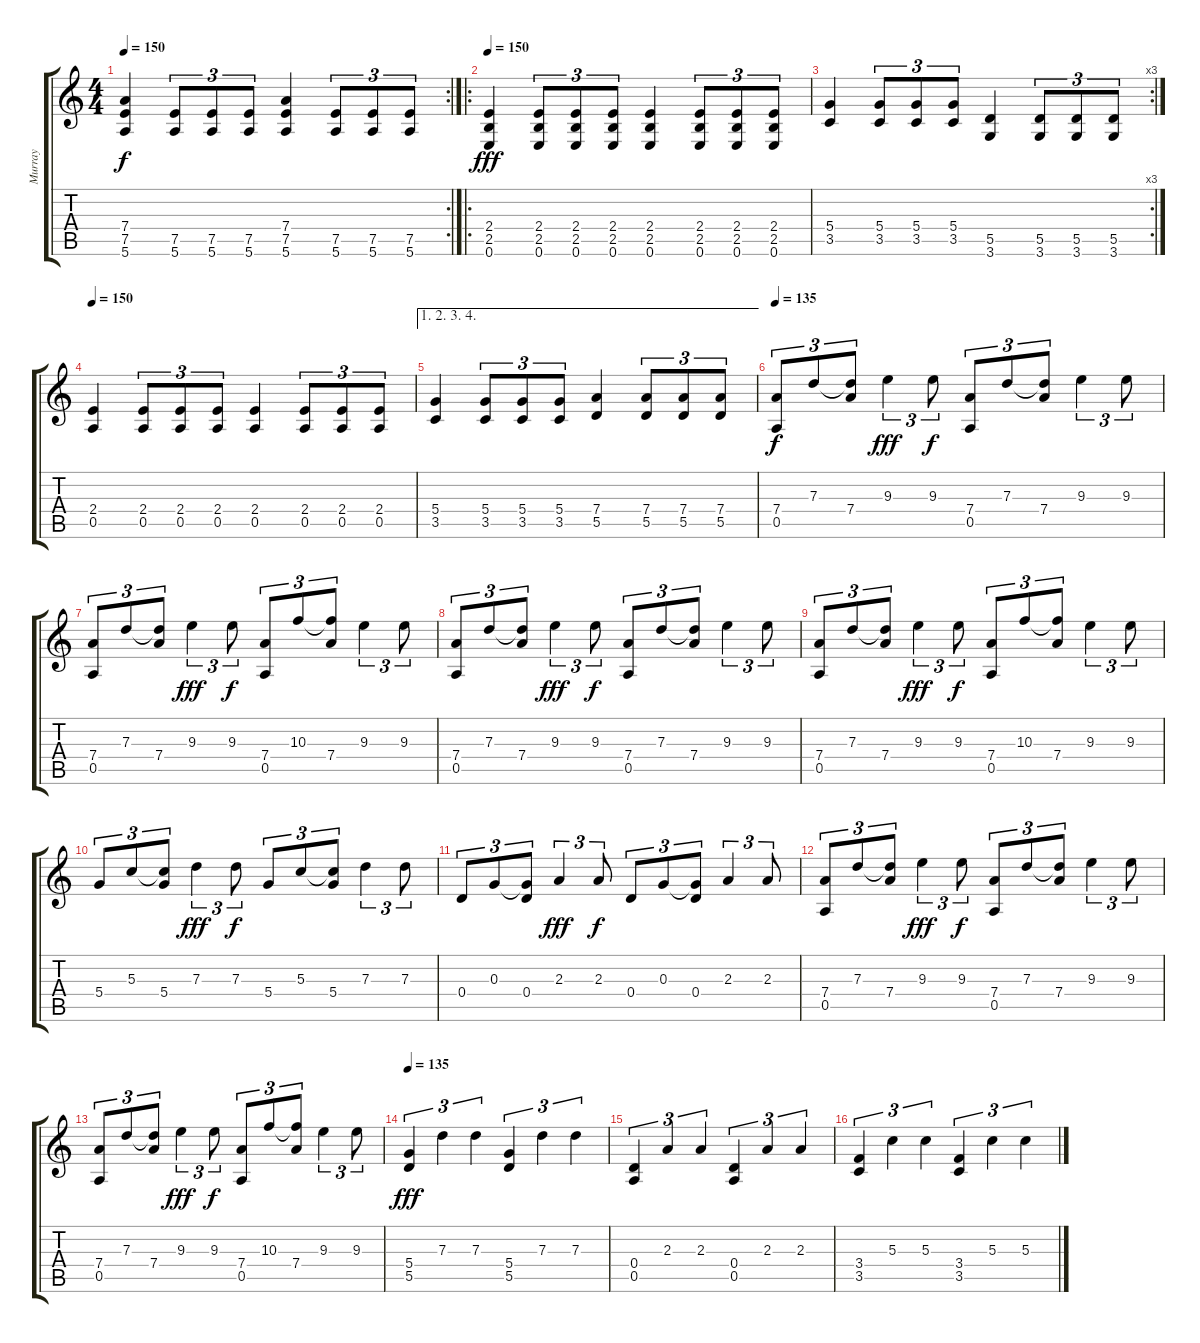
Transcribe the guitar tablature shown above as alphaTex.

\track ("Murray" "Murray") {instrument distortionguitar}
\staff {score tabs}
\tuning (E4 B3 G3 D3 A2 E2) {hide}
\rc 2
\ts (4 4)
\tempo 150
\clef g2
\ks c
(7.4 7.5 5.6).4{dy f} (7.5 5.6).8{tu (3 2)} (7.5 5.6).8{tu (3 2)} (7.5 5.6).8{tu (3 2)} (7.4 7.5 5.6).4 (7.5 5.6).8{tu (3 2)} (7.5 5.6).8{tu (3 2)} (7.5 5.6).8{tu (3 2)} |
\ro
\tempo 150
(2.4 2.5 0.6).4{dy fff instrument distortionguitar} (2.4 2.5 0.6).8{tu (3 2)} (2.4 2.5 0.6).8{tu (3 2)} (2.4 2.5 0.6).8{tu (3 2)} (2.4 2.5 0.6).4 (2.4 2.5 0.6).8{tu (3 2)} (2.4 2.5 0.6).8{tu (3 2)} (2.4 2.5 0.6).8{tu (3 2)} |
\rc 3
(5.4 3.5).4 (5.4 3.5).8{tu (3 2)} (5.4 3.5).8{tu (3 2)} (5.4 3.5).8{tu (3 2)} (5.5 3.6).4 (5.5 3.6).8{tu (3 2)} (5.5 3.6).8{tu (3 2)} (5.5 3.6).8{tu (3 2)} |
\tempo 150
(2.4 0.5).4{instrument distortionguitar} (2.4 0.5).8{tu (3 2)} (2.4 0.5).8{tu (3 2)} (2.4 0.5).8{tu (3 2)} (2.4 0.5).4 (2.4 0.5).8{tu (3 2)} (2.4 0.5).8{tu (3 2)} (2.4 0.5).8{tu (3 2)} |
\ae (1 2 3 4)
(5.4 3.5).4 (5.4 3.5).8{tu (3 2)} (5.4 3.5).8{tu (3 2)} (5.4 3.5).8{tu (3 2)} (7.4 5.5).4 (7.4 5.5).8{tu (3 2)} (7.4 5.5).8{tu (3 2)} (7.4 5.5).8{tu (3 2)} |
\tempo 135
(7.4 0.5).8{tu (3 2) dy f} 7.3.8{tu (3 2) instrument electricguitarclean} (7.3{t} 7.4).8{tu (3 2)} 9.3.4{tu (3 2) dy fff} 9.3.8{tu (3 2) dy f} (7.4 0.5).8{tu (3 2)} 7.3.8{tu (3 2)} (7.3{t} 7.4).8{tu (3 2)} 9.3.4{tu (3 2)} 9.3.8{tu (3 2)} |
(7.4 0.5).8{tu (3 2)} 7.3.8{tu (3 2) instrument electricguitarclean} (7.3{t} 7.4).8{tu (3 2)} 9.3.4{tu (3 2) dy fff} 9.3.8{tu (3 2) dy f} (7.4 0.5).8{tu (3 2)} 10.3.8{tu (3 2)} (10.3{t} 7.4).8{tu (3 2)} 9.3.4{tu (3 2)} 9.3.8{tu (3 2)} |
(7.4 0.5).8{tu (3 2)} 7.3.8{tu (3 2) instrument electricguitarclean} (7.3{t} 7.4).8{tu (3 2)} 9.3.4{tu (3 2) dy fff} 9.3.8{tu (3 2) dy f} (7.4 0.5).8{tu (3 2)} 7.3.8{tu (3 2)} (7.3{t} 7.4).8{tu (3 2)} 9.3.4{tu (3 2)} 9.3.8{tu (3 2)} |
(7.4 0.5).8{tu (3 2)} 7.3.8{tu (3 2) instrument electricguitarclean} (7.3{t} 7.4).8{tu (3 2)} 9.3.4{tu (3 2) dy fff} 9.3.8{tu (3 2) dy f} (7.4 0.5).8{tu (3 2)} 10.3.8{tu (3 2)} (10.3{t} 7.4).8{tu (3 2)} 9.3.4{tu (3 2)} 9.3.8{tu (3 2)} |
5.4.8{tu (3 2)} 5.3.8{tu (3 2) instrument electricguitarclean} (5.3{t} 5.4).8{tu (3 2)} 7.3.4{tu (3 2) dy fff} 7.3.8{tu (3 2) dy f} 5.4.8{tu (3 2)} 5.3.8{tu (3 2)} (5.3{t} 5.4).8{tu (3 2)} 7.3.4{tu (3 2)} 7.3.8{tu (3 2)} |
0.4.8{tu (3 2)} 0.3.8{tu (3 2) instrument electricguitarclean} (0.3{t} 0.4).8{tu (3 2)} 2.3.4{tu (3 2) dy fff} 2.3.8{tu (3 2) dy f} 0.4.8{tu (3 2)} 0.3.8{tu (3 2)} (0.3{t} 0.4).8{tu (3 2)} 2.3.4{tu (3 2)} 2.3.8{tu (3 2)} |
(7.4 0.5).8{tu (3 2)} 7.3.8{tu (3 2) instrument electricguitarclean} (7.3{t} 7.4).8{tu (3 2)} 9.3.4{tu (3 2) dy fff} 9.3.8{tu (3 2) dy f} (7.4 0.5).8{tu (3 2)} 7.3.8{tu (3 2)} (7.3{t} 7.4).8{tu (3 2)} 9.3.4{tu (3 2)} 9.3.8{tu (3 2)} |
(7.4 0.5).8{tu (3 2)} 7.3.8{tu (3 2) instrument electricguitarclean} (7.3{t} 7.4).8{tu (3 2)} 9.3.4{tu (3 2) dy fff} 9.3.8{tu (3 2) dy f} (7.4 0.5).8{tu (3 2)} 10.3.8{tu (3 2)} (10.3{t} 7.4).8{tu (3 2)} 9.3.4{tu (3 2)} 9.3.8{tu (3 2)} |
\tempo 135
(5.4 5.5).4{tu (3 2) dy fff} 7.3.4{tu (3 2)} 7.3.4{tu (3 2)} (5.4 5.5).4{tu (3 2)} 7.3.4{tu (3 2)} 7.3.4{tu (3 2)} |
(0.4 0.5).4{tu (3 2)} 2.3.4{tu (3 2)} 2.3.4{tu (3 2)} (0.4 0.5).4{tu (3 2)} 2.3.4{tu (3 2)} 2.3.4{tu (3 2)} |
(3.4 3.5).4{tu (3 2)} 5.3.4{tu (3 2)} 5.3.4{tu (3 2)} (3.4 3.5).4{tu (3 2)} 5.3.4{tu (3 2)} 5.3.4{tu (3 2)}
